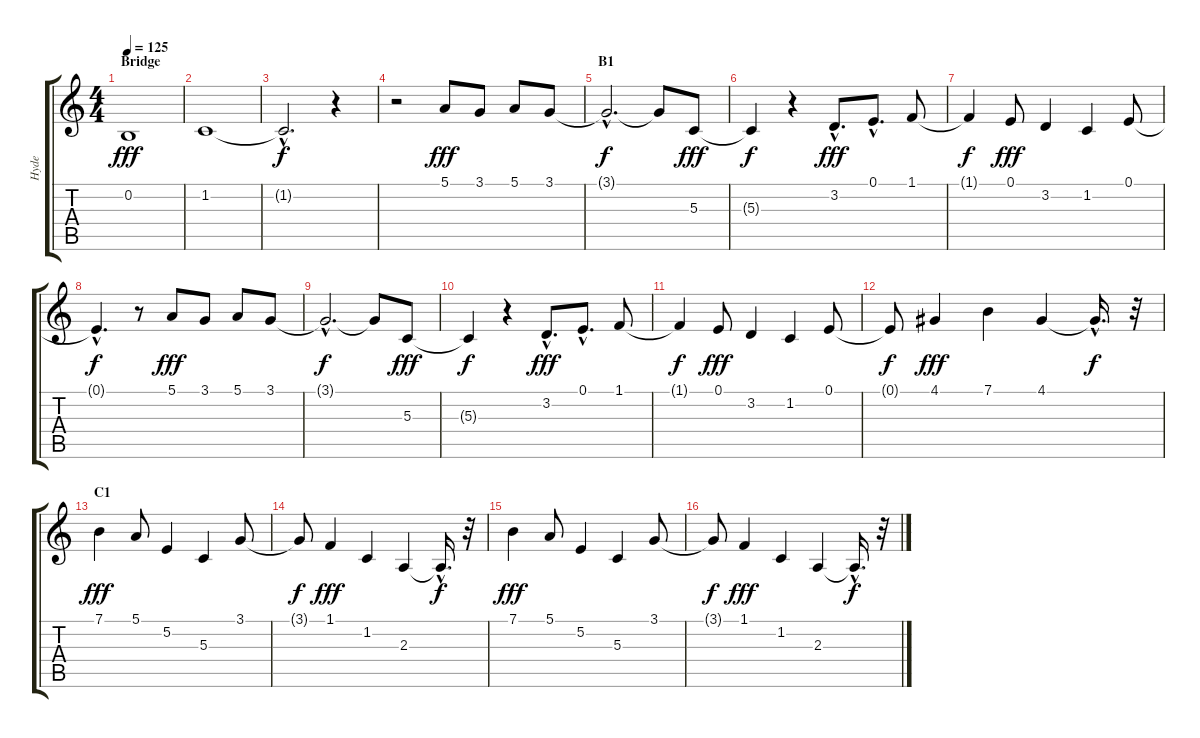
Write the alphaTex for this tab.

\track ("Hyde" "Hyde") {instrument tenorsax}
\staff {score tabs}
\tuning (E4 B3 G3 D3 A2 E2) {hide}
\ts (4 4)
\section ("" "Bridge")
\tempo 125
\clef g2
\ks c
0.2.1{dy fff} |
1.2.1 |
1.2{hac t}.2{d dy f} r.4 |
r.2 5.1.8{dy fff} 3.1.8 5.1.8 3.1.8 |
\section ("" "B1")
3.1{hac t}.2{d dy f} 3.1{t}.8 5.3.8{dy fff} |
5.3{t}.4{dy f} r.4 3.2{hac}.8{d dy fff} 0.1{hac}.8{d} 1.1.8 |
1.1{t}.4{dy f} 0.1.8{dy fff} 3.2.4 1.2.4 0.1.8 |
0.1{hac t}.4{d dy f} r.8 5.1.8{dy fff} 3.1.8 5.1.8 3.1.8 |
3.1{hac t}.2{d dy f} 3.1{t}.8 5.3.8{dy fff} |
5.3{t}.4{dy f} r.4 3.2{hac}.8{d dy fff} 0.1{hac}.8{d} 1.1.8 |
1.1{t}.4{dy f} 0.1.8{dy fff} 3.2.4 1.2.4 0.1.8 |
0.1{t}.8{dy f} 4.1.4{dy fff} 7.1.4 4.1.4 4.1{hac t}.16{d dy f} r.32 |
\section ("" "C1")
7.1.4{dy fff} 5.1.8 5.2.4 5.3.4 3.1.8 |
3.1{t}.8{dy f} 1.1.4{dy fff} 1.2.4 2.3.4 2.3{hac t}.16{d dy f} r.32 |
7.1.4{dy fff} 5.1.8 5.2.4 5.3.4 3.1.8 |
3.1{t}.8{dy f} 1.1.4{dy fff} 1.2.4 2.3.4 2.3{hac t}.16{d dy f} r.32
